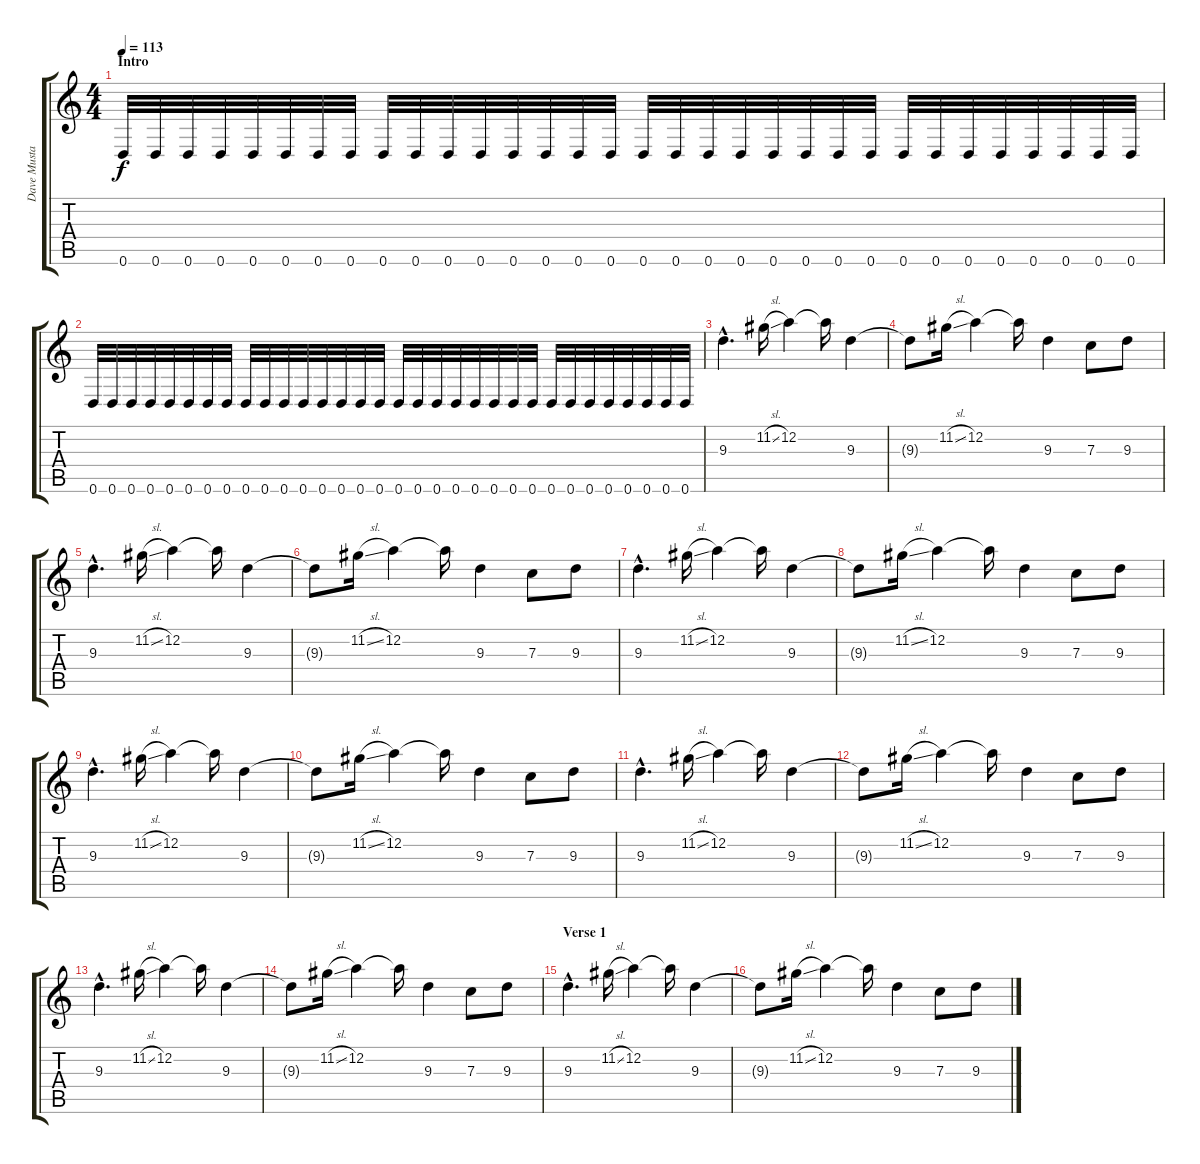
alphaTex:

\track ("Dave Mustaine / FX" "Dave Musta") {instrument electricguitarclean}
\staff {score tabs}
\tuning (D4 A3 F3 C3 G2 D2) {hide}
\ts (4 4)
\section ("" "Intro")
\tempo 113
\clef g2
\ks c
0.6.32{dy f volume 6 instrument distortionguitar} 0.6.32 0.6.32 0.6.32 0.6.32 0.6.32 0.6.32 0.6.32 0.6.32 0.6.32 0.6.32 0.6.32 0.6.32 0.6.32 0.6.32 0.6.32 0.6.32 0.6.32 0.6.32 0.6.32 0.6.32 0.6.32 0.6.32 0.6.32 0.6.32 0.6.32 0.6.32 0.6.32 0.6.32 0.6.32 0.6.32 0.6.32 |
0.6.32{volume 13 instrument distortionguitar} 0.6.32 0.6.32 0.6.32 0.6.32 0.6.32 0.6.32 0.6.32 0.6.32 0.6.32 0.6.32 0.6.32 0.6.32 0.6.32 0.6.32 0.6.32 0.6.32 0.6.32 0.6.32 0.6.32 0.6.32 0.6.32 0.6.32 0.6.32 0.6.32 0.6.32 0.6.32 0.6.32 0.6.32 0.6.32 0.6.32 0.6.32 |
9.3{hac}.4{d instrument recorder} 11.2{sl}.16 12.2.4 12.2{t}.16 9.3.4 |
9.3{t}.8 11.2{sl}.16 12.2.4 12.2{t}.16 9.3.4 7.3.8 9.3.8 |
9.3{hac}.4{d instrument recorder} 11.2{sl}.16 12.2.4 12.2{t}.16 9.3.4 |
9.3{t}.8 11.2{sl}.16 12.2.4 12.2{t}.16 9.3.4 7.3.8 9.3.8 |
9.3{hac}.4{d instrument recorder} 11.2{sl}.16 12.2.4 12.2{t}.16 9.3.4 |
9.3{t}.8 11.2{sl}.16 12.2.4 12.2{t}.16 9.3.4 7.3.8 9.3.8 |
9.3{hac}.4{d instrument recorder} 11.2{sl}.16 12.2.4 12.2{t}.16 9.3.4 |
9.3{t}.8 11.2{sl}.16 12.2.4 12.2{t}.16 9.3.4 7.3.8 9.3.8 |
9.3{hac}.4{d instrument recorder} 11.2{sl}.16 12.2.4 12.2{t}.16 9.3.4 |
9.3{t}.8 11.2{sl}.16 12.2.4 12.2{t}.16 9.3.4 7.3.8 9.3.8 |
9.3{hac}.4{d instrument recorder} 11.2{sl}.16 12.2.4 12.2{t}.16 9.3.4 |
9.3{t}.8 11.2{sl}.16 12.2.4 12.2{t}.16 9.3.4 7.3.8 9.3.8 |
\section ("" "Verse 1")
9.3{hac}.4{d instrument recorder} 11.2{sl}.16 12.2.4 12.2{t}.16 9.3.4 |
9.3{t}.8 11.2{sl}.16 12.2.4 12.2{t}.16 9.3.4 7.3.8 9.3.8
